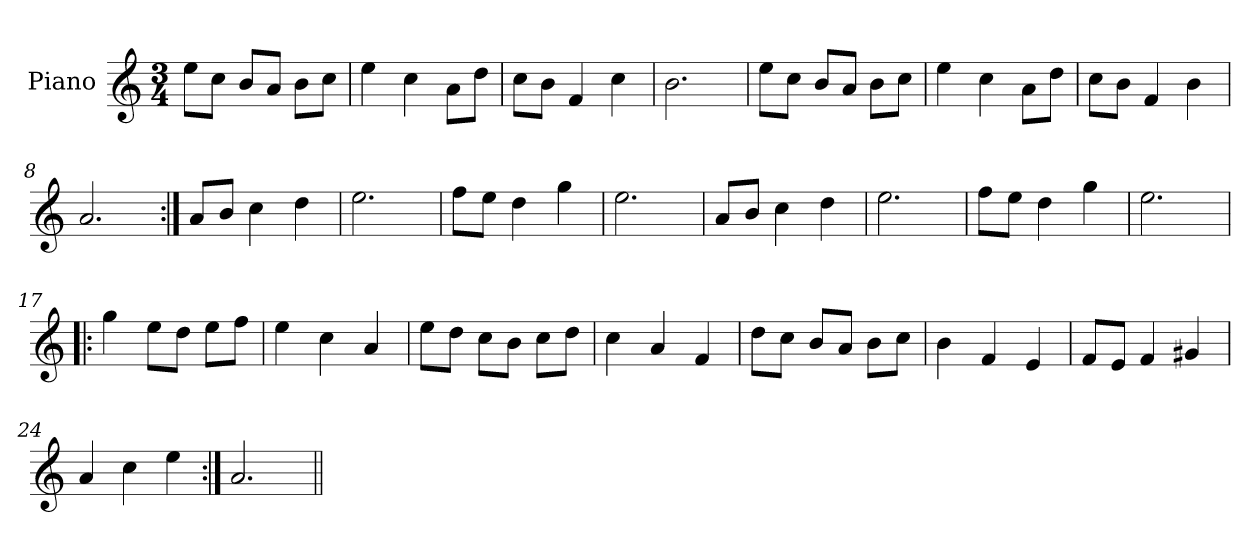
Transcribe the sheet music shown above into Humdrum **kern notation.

**kern
*part1
*staff1
*I"Piano
*I'Pno
*clefG2
*k[]
*M3/4
=1
8ee\L
8cc\J
8b/L
8a/J
8b\L
8cc\J
=2
4ee\
4cc\
8a\L
8dd\J
=3
8cc\L
8b\J
4f/
4cc\
=4
2.b\
=5
8ee\L
8cc\J
8b/L
8a/J
8b\L
8cc\J
=6
4ee\
4cc\
8a\L
8dd\J
=7
8cc\L
8b\J
4f/
4b\
=8
2.a/
=9:|!
8a/L
8b/J
4cc\
4dd\
=10
2.ee\
=11
8ff\L
8ee\J
4dd\
4gg\
=12
2.ee\
=13
8a/L
8b/J
4cc\
4dd\
=14
2.ee\
=15
8ff\L
8ee\J
4dd\
4gg\
=16
2.ee\
=17!|:
4gg\
8ee\L
8dd\J
8ee\L
8ff\J
=18
4ee\
4cc\
4a/
=19
8ee\L
8dd\J
8cc\L
8b\J
8cc\L
8dd\J
=20
4cc\
4a/
4f/
=21
8dd\L
8cc\J
8b/L
8a/J
8b\L
8cc\J
=22
4b\
4f/
4e/
=23
8f/L
8e/J
4f/
4g#X/
=24
4a/
4cc\
4ee\
=25:|!
2.a/
=||
*-
